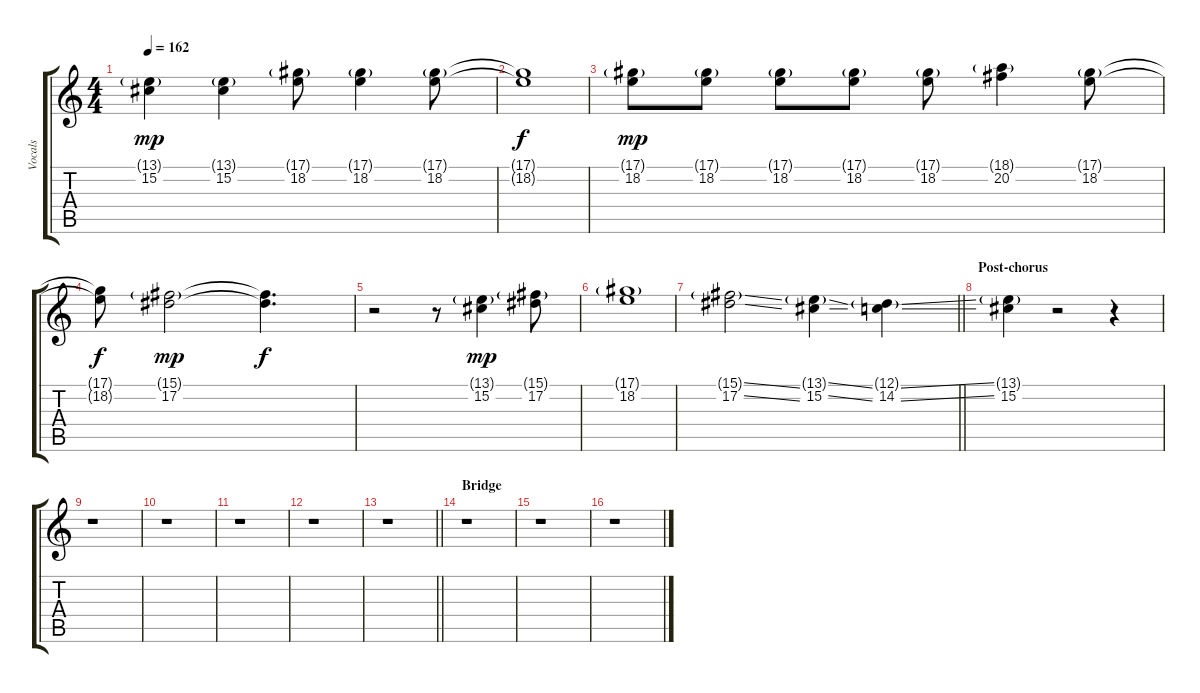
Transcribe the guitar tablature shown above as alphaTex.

\track ("Vocals" "Vocals") {instrument synthvoice}
\staff {score tabs}
\tuning (Eb4 Bb3 Gb3 Db3 Ab2 Db2) {hide}
\ts (4 4)
\tempo 162
\clef g2
\ks c
(13.1{g} 15.2).4{dy mp} (13.1{g} 15.2).4 (17.1{g} 18.2).8 (17.1{g} 18.2).4 (17.1{g} 18.2).8 |
(17.1{t} 18.2{t}).1{dy f} |
(17.1{g} 18.2).8{dy mp} (17.1{g} 18.2).8 (17.1{g} 18.2).8 (17.1{g} 18.2).8 (17.1{g} 18.2).8 (18.1{g} 20.2).4 (17.1{g} 18.2).8 |
(17.1{t} 18.2{t}).8{dy f} (15.1{g} 17.2).2{dy mp} (15.1{t} 17.2{t}).4{d dy f} |
r.2 r.8 (13.1{g} 15.2).4{dy mp} (15.1{g} 17.2).8 |
(17.1{g} 18.2).1 |
\barLineRight lightlight
(15.1{ss g} 17.2{ss}).2 (13.1{ss g} 15.2{ss}).4 (12.1{ss g} 14.2{ss}).4 |
\section ("" "Post-chorus")
(13.1{g} 15.2).4 r.2 r.4 |
r.1 |
r.1 |
r.1 |
r.1 |
\barLineRight lightlight
r.1 |
\section ("" "Bridge")
r.1 |
r.1 |
r.1
